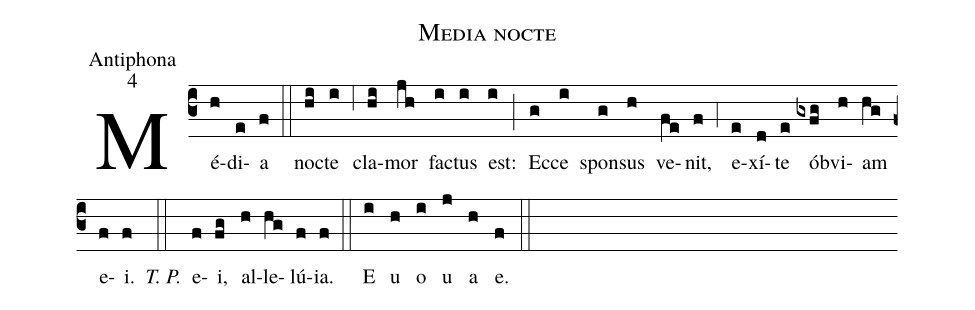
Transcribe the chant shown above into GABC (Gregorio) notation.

name:Media nocte;
office-part:Antiphona;
mode:4;
%%
(c3) Mé(h)di(e)a(f) (::) no(hi)cte(i) (;6) cla(hi)mor(jh) fa(i)ctus(i) est:(i) (;) Ec(g)ce(i) spon(g)sus(h) ve(fe)nit,(f) (;4) e(e)xí(d)te(e) ób(gxfg)vi(h)am(hg) e(f)i.(f) <i>T. P.</i>(::) e(f)i,(fg) al(h)le(hg)lú(f)ia.(f) (::) E(i) u(h) o(i) u(j) a(h) e.(f) (::)
